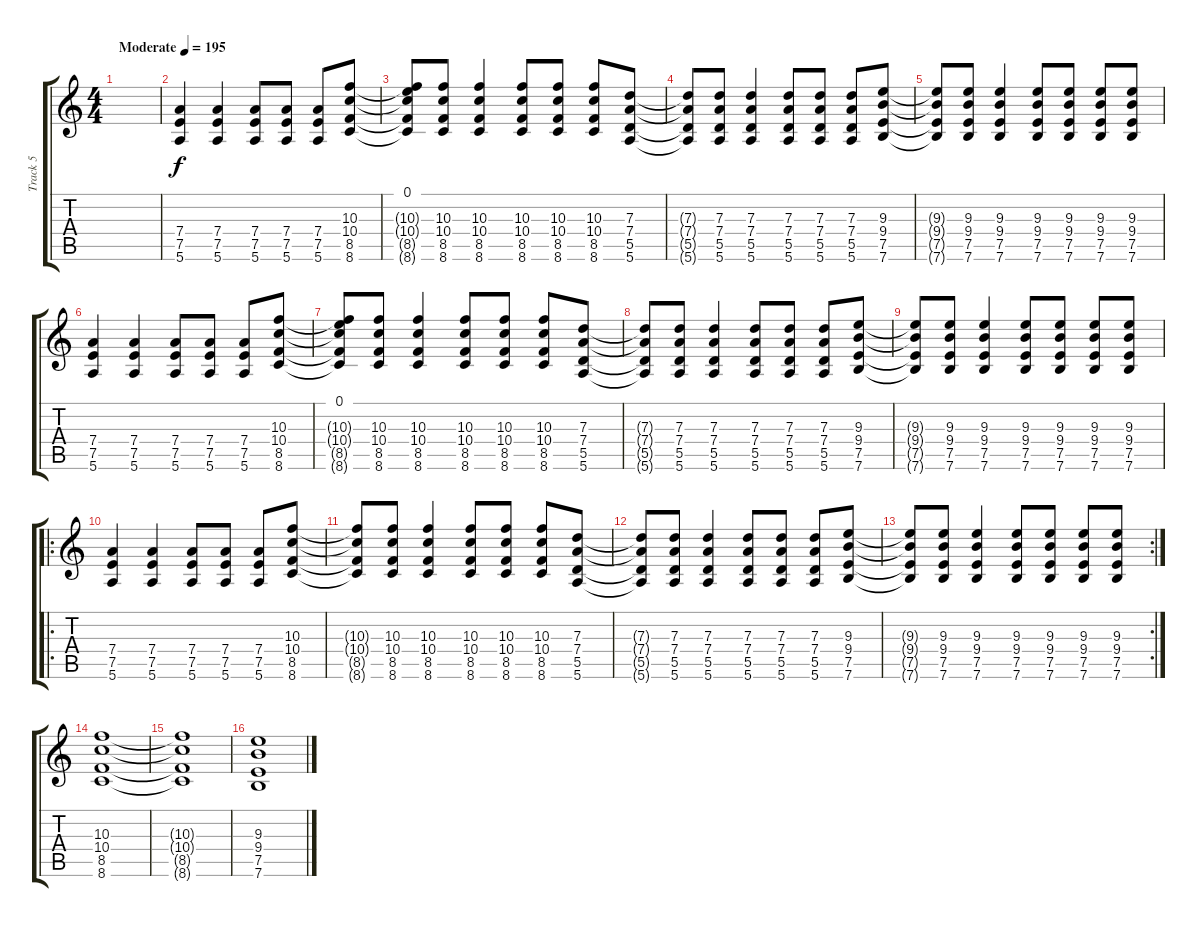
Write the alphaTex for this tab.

\track ("Track 5" "Track 5") {instrument distortionguitar}
\staff {score tabs}
\tuning (E4 B3 G3 D3 A2 E2) {hide}
\ts (4 4)
\tempo (195 "Moderate")
\clef g2
\ks c
|
(7.4 7.5 5.6).4 (7.4 7.5 5.6).4 (7.4 7.5 5.6).8 (7.4 7.5 5.6).8 (7.4 7.5 5.6).8 (10.3 10.4 8.5 8.6).8 |
(0.1 10.3{t} 10.4{t} 8.5{t} 8.6{t}).8 (10.3 10.4 8.5 8.6).8 (10.3 10.4 8.5 8.6).4 (10.3 10.4 8.5 8.6).8 (10.3 10.4 8.5 8.6).8 (10.3 10.4 8.5 8.6).8 (7.3 7.4 5.5 5.6).8 |
(7.3{t} 7.4{t} 5.5{t} 5.6{t}).8 (7.3 7.4 5.5 5.6).8 (7.3 7.4 5.5 5.6).4 (7.3 7.4 5.5 5.6).8 (7.3 7.4 5.5 5.6).8 (7.3 7.4 5.5 5.6).8 (9.3 9.4 7.5 7.6).8 |
(9.3{t} 9.4{t} 7.5{t} 7.6{t}).8 (9.3 9.4 7.5 7.6).8 (9.3 9.4 7.5 7.6).4 (9.3 9.4 7.5 7.6).8 (9.3 9.4 7.5 7.6).8 (9.3 9.4 7.5 7.6).8 (9.3 9.4 7.5 7.6).8 |
(7.4 7.5 5.6).4 (7.4 7.5 5.6).4 (7.4 7.5 5.6).8 (7.4 7.5 5.6).8 (7.4 7.5 5.6).8 (10.3 10.4 8.5 8.6).8 |
(0.1 10.3{t} 10.4{t} 8.5{t} 8.6{t}).8 (10.3 10.4 8.5 8.6).8 (10.3 10.4 8.5 8.6).4 (10.3 10.4 8.5 8.6).8 (10.3 10.4 8.5 8.6).8 (10.3 10.4 8.5 8.6).8 (7.3 7.4 5.5 5.6).8 |
(7.3{t} 7.4{t} 5.5{t} 5.6{t}).8 (7.3 7.4 5.5 5.6).8 (7.3 7.4 5.5 5.6).4 (7.3 7.4 5.5 5.6).8 (7.3 7.4 5.5 5.6).8 (7.3 7.4 5.5 5.6).8 (9.3 9.4 7.5 7.6).8 |
(9.3{t} 9.4{t} 7.5{t} 7.6{t}).8 (9.3 9.4 7.5 7.6).8 (9.3 9.4 7.5 7.6).4 (9.3 9.4 7.5 7.6).8 (9.3 9.4 7.5 7.6).8 (9.3 9.4 7.5 7.6).8 (9.3 9.4 7.5 7.6).8 |
\ro
(7.4 7.5 5.6).4 (7.4 7.5 5.6).4 (7.4 7.5 5.6).8 (7.4 7.5 5.6).8 (7.4 7.5 5.6).8 (10.3 10.4 8.5 8.6).8 |
(10.3{t} 10.4{t} 8.5{t} 8.6{t}).8 (10.3 10.4 8.5 8.6).8 (10.3 10.4 8.5 8.6).4 (10.3 10.4 8.5 8.6).8 (10.3 10.4 8.5 8.6).8 (10.3 10.4 8.5 8.6).8 (7.3 7.4 5.5 5.6).8 |
(7.3{t} 7.4{t} 5.5{t} 5.6{t}).8 (7.3 7.4 5.5 5.6).8 (7.3 7.4 5.5 5.6).4 (7.3 7.4 5.5 5.6).8 (7.3 7.4 5.5 5.6).8 (7.3 7.4 5.5 5.6).8 (9.3 9.4 7.5 7.6).8 |
\rc 2
(9.3{t} 9.4{t} 7.5{t} 7.6{t}).8 (9.3 9.4 7.5 7.6).8 (9.3 9.4 7.5 7.6).4 (9.3 9.4 7.5 7.6).8 (9.3 9.4 7.5 7.6).8 (9.3 9.4 7.5 7.6).8 (9.3 9.4 7.5 7.6).8 |
(10.3 10.4 8.5 8.6).1 |
(10.3{t} 10.4{t} 8.5{t} 8.6{t}).1 |
(9.3 9.4 7.5 7.6).1
